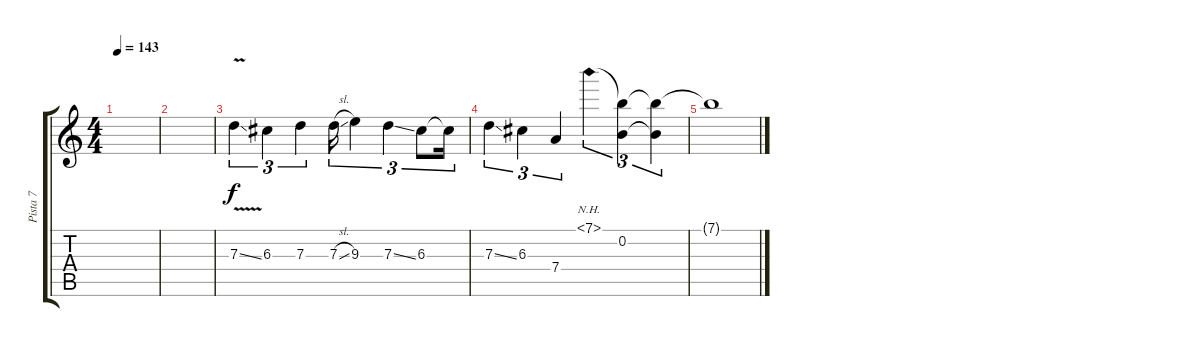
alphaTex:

\track ("Pista 7" "Pista 7") {instrument overdrivenguitar}
\staff {score tabs}
\tuning (E4 B3 G3 D3 A2 E2) {hide}
\ts (4 4)
\tempo 143
\clef g2
\ks c
|
|
7.3{v ss}.4{tu (3 2)} 6.3.4{tu (3 2)} 7.3.4{tu (3 2)} 7.3{sl}.16{tu (3 2)} 9.3.4{tu (3 2)} 7.3{ss}.4{tu (3 2)} 6.3.8{tu (3 2)} 6.3{t}.16{tu (3 2)} |
7.3{ss}.4{tu (3 2)} 6.3.4{tu (3 2)} 7.4.4{tu (3 2)} 7.1{nh}.4{tu (3 2) volume 0} (7.1{t} 0.2).4{tu (3 2)} (7.1{t} 0.2{t}).4{tu (3 2)} |
7.1{t}.1
